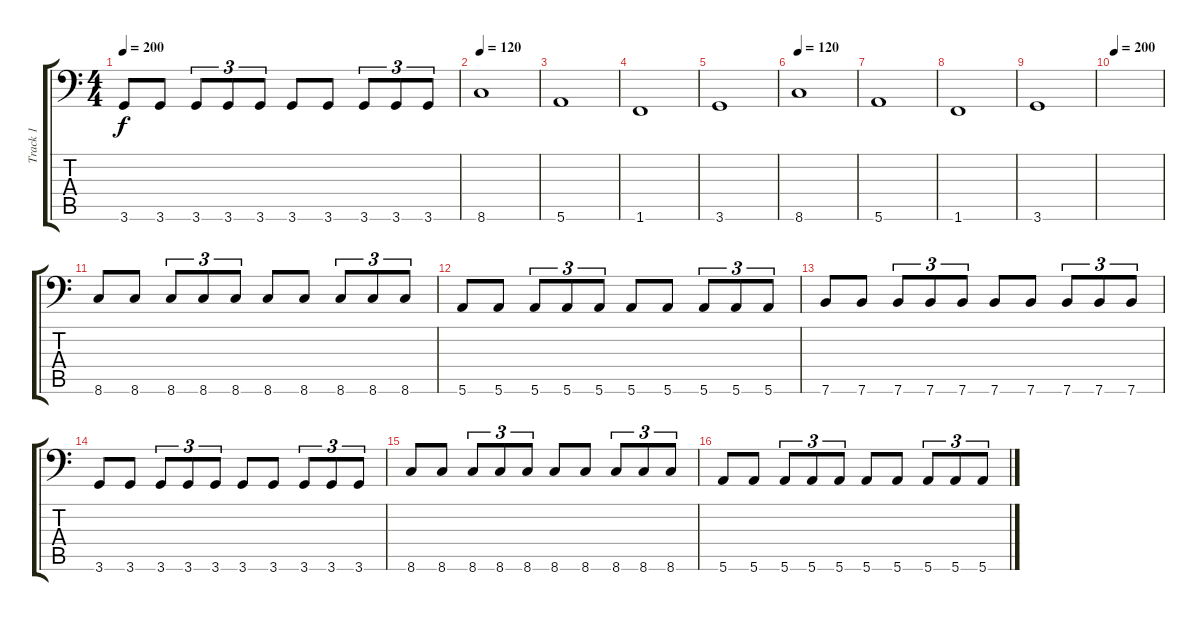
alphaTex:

\track ("Track 1" "Track 1") {instrument slapbass2}
\staff {score tabs}
\tuning (E4 B3 G3 D3 A2 E1) {hide}
\ts (4 4)
\tempo 200
\clef f4
\ks c
3.6.8{dy f} 3.6.8 3.6.8{tu (3 2)} 3.6.8{tu (3 2)} 3.6.8{tu (3 2)} 3.6.8 3.6.8 3.6.8{tu (3 2)} 3.6.8{tu (3 2)} 3.6.8{tu (3 2)} |
\tempo 100
\tempo 120
8.6.1 |
5.6.1 |
1.6.1 |
3.6.1 |
\tempo 100
\tempo 120
8.6.1 |
5.6.1 |
1.6.1 |
3.6.1 |
\tempo 200
|
8.6.8 8.6.8 8.6.8{tu (3 2)} 8.6.8{tu (3 2)} 8.6.8{tu (3 2)} 8.6.8 8.6.8 8.6.8{tu (3 2)} 8.6.8{tu (3 2)} 8.6.8{tu (3 2)} |
5.6.8 5.6.8 5.6.8{tu (3 2)} 5.6.8{tu (3 2)} 5.6.8{tu (3 2)} 5.6.8 5.6.8 5.6.8{tu (3 2)} 5.6.8{tu (3 2)} 5.6.8{tu (3 2)} |
7.6.8 7.6.8 7.6.8{tu (3 2)} 7.6.8{tu (3 2)} 7.6.8{tu (3 2)} 7.6.8 7.6.8 7.6.8{tu (3 2)} 7.6.8{tu (3 2)} 7.6.8{tu (3 2)} |
3.6.8 3.6.8 3.6.8{tu (3 2)} 3.6.8{tu (3 2)} 3.6.8{tu (3 2)} 3.6.8 3.6.8 3.6.8{tu (3 2)} 3.6.8{tu (3 2)} 3.6.8{tu (3 2)} |
8.6.8 8.6.8 8.6.8{tu (3 2)} 8.6.8{tu (3 2)} 8.6.8{tu (3 2)} 8.6.8 8.6.8 8.6.8{tu (3 2)} 8.6.8{tu (3 2)} 8.6.8{tu (3 2)} |
5.6.8 5.6.8 5.6.8{tu (3 2)} 5.6.8{tu (3 2)} 5.6.8{tu (3 2)} 5.6.8 5.6.8 5.6.8{tu (3 2)} 5.6.8{tu (3 2)} 5.6.8{tu (3 2)}
